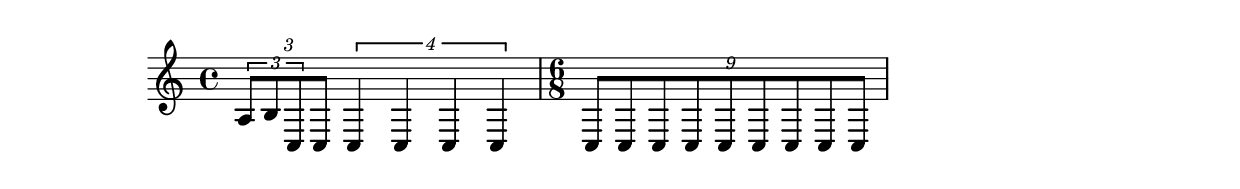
\score{
	\notes \context Voice {
		 \times 2/3 { \times 2/3 { a8 b c}  c }
		 \times 3/4 { c4 c4 c4 c4 }
		 \time 6/8;
		 \times 6/9 { c8 c c c c c c c c }

		 }
}

\version "1.0.21"; 
